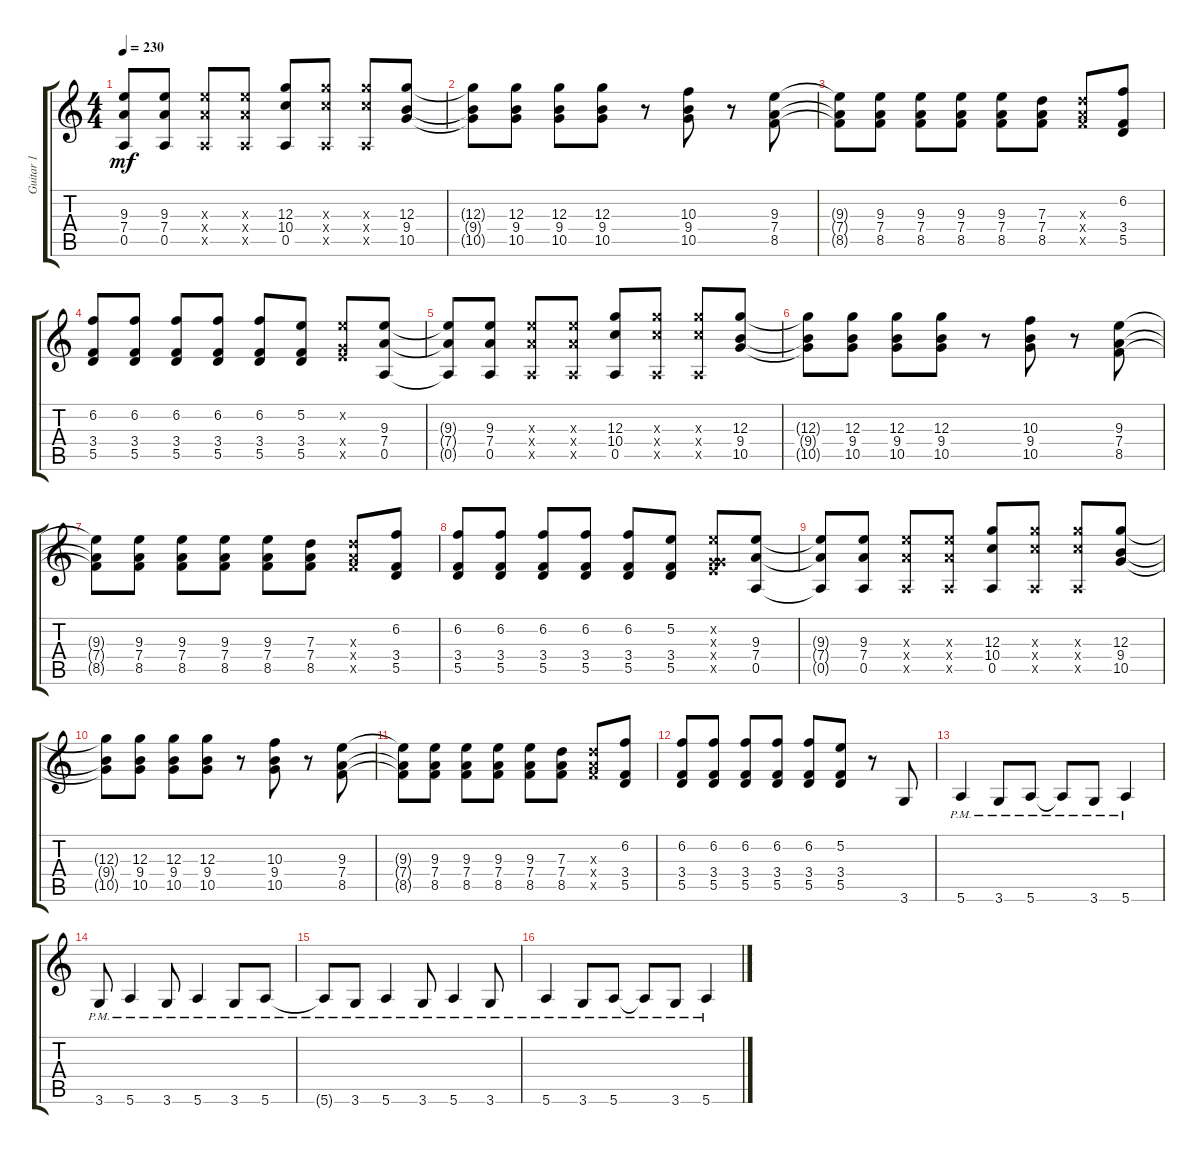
\track ("Guitar 1" "Guitar 1") {instrument distortionguitar}
\staff {score tabs}
\tuning (E4 B3 G3 D3 A2 E2) {hide}
\ts (4 4)
\tempo 230
\clef g2
\ks c
(9.3{t} 7.4{t} 0.5{t}).8{dy mf} (9.3 7.4 0.5).8 (9.3{x} 7.4{x} 0.5{x}).8 (9.3{x} 7.4{x} 0.5{x}).8 (12.3 10.4 0.5).8 (12.3{x} 10.4{x} 0.5{x}).8 (12.3{x} 10.4{x} 0.5{x}).8 (12.3 9.4 10.5).8 |
(12.3{t} 9.4{t} 10.5{t}).8 (12.3 9.4 10.5).8 (12.3 9.4 10.5).8 (12.3 9.4 10.5).8 r.8 (10.3 9.4 10.5).8 r.8 (9.3 7.4 8.5).8 |
(9.3{t} 7.4{t} 8.5{t}).8 (9.3 7.4 8.5).8 (9.3 7.4 8.5).8 (9.3 7.4 8.5).8 (9.3 7.4 8.5).8 (7.3 7.4 8.5).8 (7.3{x} 7.4{x} 8.5{x}).8 (6.2 3.4 5.5).8 |
(6.2 3.4 5.5).8 (6.2 3.4 5.5).8 (6.2 3.4 5.5).8 (6.2 3.4 5.5).8 (6.2 3.4 5.5).8 (5.2 3.4 5.5).8 (5.2{x} 5.4{x} 7.5{x}).8 (9.3 7.4 0.5).8 |
(9.3{t} 7.4{t} 0.5{t}).8 (9.3 7.4 0.5).8 (9.3{x} 7.4{x} 0.5{x}).8 (9.3{x} 7.4{x} 0.5{x}).8 (12.3 10.4 0.5).8 (12.3{x} 10.4{x} 0.5{x}).8 (12.3{x} 10.4{x} 0.5{x}).8 (12.3 9.4 10.5).8 |
(12.3{t} 9.4{t} 10.5{t}).8 (12.3 9.4 10.5).8 (12.3 9.4 10.5).8 (12.3 9.4 10.5).8 r.8 (10.3 9.4 10.5).8 r.8 (9.3 7.4 8.5).8 |
(9.3{t} 7.4{t} 8.5{t}).8 (9.3 7.4 8.5).8 (9.3 7.4 8.5).8 (9.3 7.4 8.5).8 (9.3 7.4 8.5).8 (7.3 7.4 8.5).8 (7.3{x} 7.4{x} 8.5{x}).8 (6.2 3.4 5.5).8 |
(6.2 3.4 5.5).8 (6.2 3.4 5.5).8 (6.2 3.4 5.5).8 (6.2 3.4 5.5).8 (6.2 3.4 5.5).8 (5.2 3.4 5.5).8 (5.2{x} 0.3{x} 5.4{x} 7.5{x}).8 (9.3 7.4 0.5).8 |
(9.3{t} 7.4{t} 0.5{t}).8 (9.3 7.4 0.5).8 (9.3{x} 7.4{x} 0.5{x}).8 (9.3{x} 7.4{x} 0.5{x}).8 (12.3 10.4 0.5).8 (12.3{x} 10.4{x} 0.5{x}).8 (12.3{x} 10.4{x} 0.5{x}).8 (12.3 9.4 10.5).8 |
(12.3{t} 9.4{t} 10.5{t}).8 (12.3 9.4 10.5).8 (12.3 9.4 10.5).8 (12.3 9.4 10.5).8 r.8 (10.3 9.4 10.5).8 r.8 (9.3 7.4 8.5).8 |
(9.3{t} 7.4{t} 8.5{t}).8 (9.3 7.4 8.5).8 (9.3 7.4 8.5).8 (9.3 7.4 8.5).8 (9.3 7.4 8.5).8 (7.3 7.4 8.5).8 (7.3{x} 7.4{x} 8.5{x}).8 (6.2 3.4 5.5).8 |
(6.2 3.4 5.5).8 (6.2 3.4 5.5).8 (6.2 3.4 5.5).8 (6.2 3.4 5.5).8 (6.2 3.4 5.5).8 (5.2 3.4 5.5).8 r.8 3.6.8 |
5.6{pm}.4 3.6{pm}.8 5.6{pm}.8 5.6{pm t}.8 3.6{pm}.8 5.6{pm}.4 |
3.6{pm}.8 5.6{pm}.4 3.6{pm}.8 5.6{pm}.4 3.6{pm}.8 5.6{pm}.8 |
5.6{pm t}.8 3.6{pm}.8 5.6{pm}.4 3.6{pm}.8 5.6{pm}.4 3.6{pm}.8 |
5.6{pm}.4 3.6{pm}.8 5.6{pm}.8 5.6{pm t}.8 3.6{pm}.8 5.6{pm}.4
